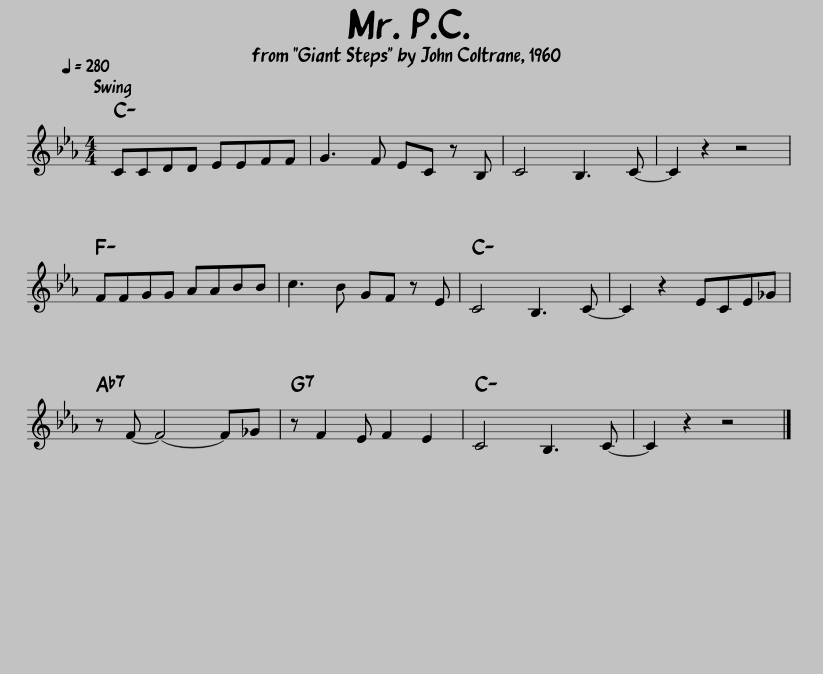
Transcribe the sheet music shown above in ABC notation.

X:1
L:1/8
Q:1/4=280
M:4/4
I:linebreak $
K:Eb
V:1 treble
V:1
 CCDD EEFF | G3 F EC z B, | C4 B,3 C- | C2 z2 z4 |$ FFGG AABB | %5
 c3 B GF z E | C4 B,3 C- | C2 z2 ECE_G |$ z F- F4- F_G | z F2 E F2 E2 | %10
 C4 B,3 C- | C2 z2 z4 |] %12
